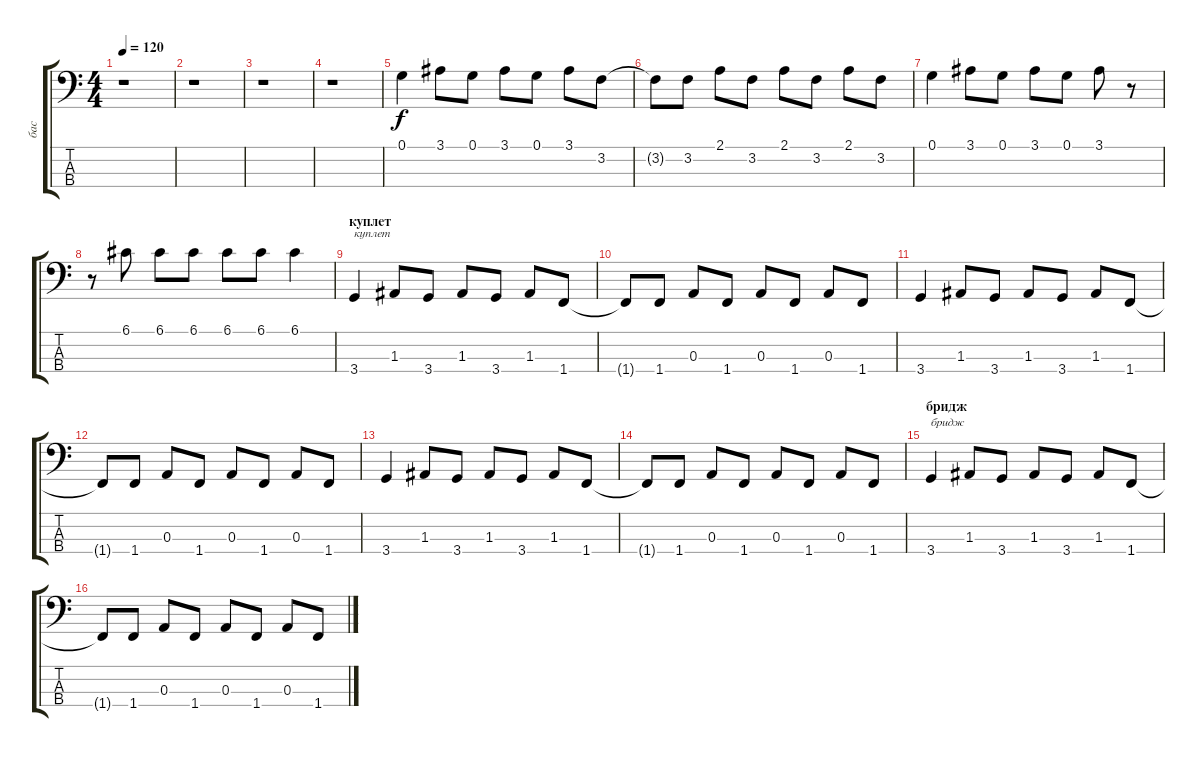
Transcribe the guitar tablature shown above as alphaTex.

\track ("бас" "бас") {instrument electricbasspick}
\staff {score tabs}
\tuning (G2 D2 A1 E1) {hide}
\ts (4 4)
\tempo 120
\clef f4
\ks c
r.1{dy f instrument electricbasspick} |
r.1 |
r.1 |
r.1 |
0.1.4 3.1.8 0.1.8 3.1.8 0.1.8 3.1.8 3.2.8 |
3.2{t}.8 3.2.8 2.1.8 3.2.8 2.1.8 3.2.8 2.1.8 3.2.8 |
0.1.4 3.1.8 0.1.8 3.1.8 0.1.8 3.1.8 r.8 |
r.8 6.1.8 6.1.8 6.1.8 6.1.8 6.1.8 6.1.4 |
\section ("" "куплет")
3.4.4{txt "куплет"} 1.3.8 3.4.8 1.3.8 3.4.8 1.3.8 1.4.8 |
1.4{t}.8 1.4.8 0.3.8 1.4.8 0.3.8 1.4.8 0.3.8 1.4.8 |
3.4.4 1.3.8 3.4.8 1.3.8 3.4.8 1.3.8 1.4.8 |
1.4{t}.8 1.4.8 0.3.8 1.4.8 0.3.8 1.4.8 0.3.8 1.4.8 |
3.4.4 1.3.8 3.4.8 1.3.8 3.4.8 1.3.8 1.4.8 |
1.4{t}.8 1.4.8 0.3.8 1.4.8 0.3.8 1.4.8 0.3.8 1.4.8 |
\section ("" "бридж")
3.4.4{txt "бридж"} 1.3.8 3.4.8 1.3.8 3.4.8 1.3.8 1.4.8 |
1.4{t}.8 1.4.8 0.3.8 1.4.8 0.3.8 1.4.8 0.3.8 1.4.8
